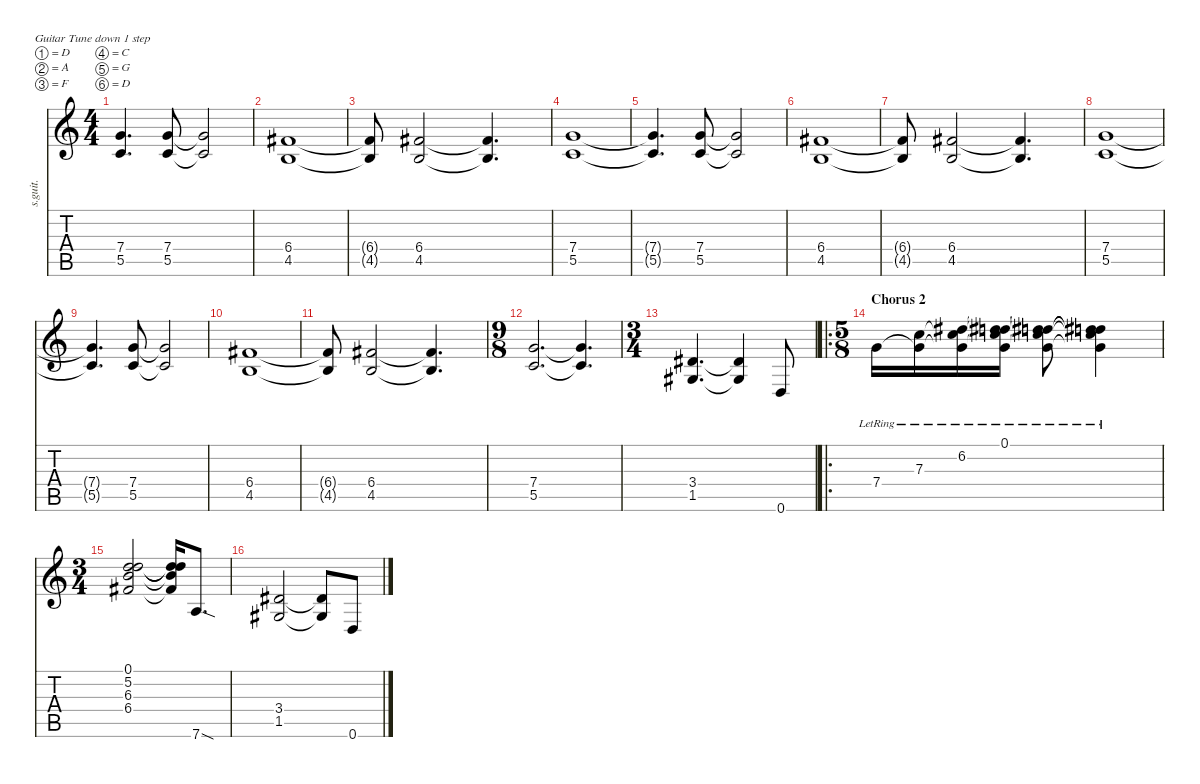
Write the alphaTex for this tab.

\defaultSystemsLayout 4
\hideDynamics
\bracketExtendMode nobrackets
\track ("Muhammed Suicmez" "s.guit.") {instrument distortionguitar}
\staff {score tabs}
\tuning (D4 A3 F3 C3 G2 D2)
\ts (4 4)
\tempo (104 hide)
\clef g2
\ks c
(7.4{t} 5.5{t}).4{d lyrics (0 "") lyrics (1 "") lyrics (2 "") lyrics (3 "") lyrics (4 "") dy f} (7.4 5.5).8{lyrics (0 "") lyrics (1 "") lyrics (2 "") lyrics (3 "") lyrics (4 "")} (7.4{t} 5.5{t}).2{lyrics (0 "") lyrics (1 "") lyrics (2 "") lyrics (3 "") lyrics (4 "")} |
(6.4{acc #} 4.5).1{lyrics (0 "") lyrics (1 "") lyrics (2 "") lyrics (3 "") lyrics (4 "")} |
(6.4{t acc #} 4.5{t}).8{lyrics (0 "") lyrics (1 "") lyrics (2 "") lyrics (3 "") lyrics (4 "")} (6.4{acc #} 4.5).2{lyrics (0 "") lyrics (1 "") lyrics (2 "") lyrics (3 "") lyrics (4 "")} (6.4{t acc #} 4.5{t}).4{d lyrics (0 "") lyrics (1 "") lyrics (2 "") lyrics (3 "") lyrics (4 "")} |
(7.4 5.5).1{lyrics (0 "") lyrics (1 "") lyrics (2 "") lyrics (3 "") lyrics (4 "")} |
(7.4{t} 5.5{t}).4{d lyrics (0 "") lyrics (1 "") lyrics (2 "") lyrics (3 "") lyrics (4 "")} (7.4 5.5).8{lyrics (0 "") lyrics (1 "") lyrics (2 "") lyrics (3 "") lyrics (4 "")} (7.4{t} 5.5{t}).2{lyrics (0 "") lyrics (1 "") lyrics (2 "") lyrics (3 "") lyrics (4 "")} |
(6.4{acc #} 4.5).1{lyrics (0 "") lyrics (1 "") lyrics (2 "") lyrics (3 "") lyrics (4 "")} |
(6.4{t acc #} 4.5{t}).8{lyrics (0 "") lyrics (1 "") lyrics (2 "") lyrics (3 "") lyrics (4 "")} (6.4{acc #} 4.5).2{lyrics (0 "") lyrics (1 "") lyrics (2 "") lyrics (3 "") lyrics (4 "")} (6.4{t acc #} 4.5{t}).4{d lyrics (0 "") lyrics (1 "") lyrics (2 "") lyrics (3 "") lyrics (4 "")} |
(7.4 5.5).1{lyrics (0 "") lyrics (1 "") lyrics (2 "") lyrics (3 "") lyrics (4 "")} |
(7.4{t} 5.5{t}).4{d lyrics (0 "") lyrics (1 "") lyrics (2 "") lyrics (3 "") lyrics (4 "")} (7.4 5.5).8{lyrics (0 "") lyrics (1 "") lyrics (2 "") lyrics (3 "") lyrics (4 "")} (7.4{t} 5.5{t}).2{lyrics (0 "") lyrics (1 "") lyrics (2 "") lyrics (3 "") lyrics (4 "")} |
(6.4{acc #} 4.5).1{lyrics (0 "") lyrics (1 "") lyrics (2 "") lyrics (3 "") lyrics (4 "")} |
(6.4{t acc #} 4.5{t}).8{lyrics (0 "") lyrics (1 "") lyrics (2 "") lyrics (3 "") lyrics (4 "")} (6.4{acc #} 4.5).2{lyrics (0 "") lyrics (1 "") lyrics (2 "") lyrics (3 "") lyrics (4 "")} (6.4{t acc #} 4.5{t}).4{d lyrics (0 "") lyrics (1 "") lyrics (2 "") lyrics (3 "") lyrics (4 "")} |
\ts (9 8)
\beaming (8 2 2 2 2)
\tempo (112 hide)
(7.4 5.5).2{d lyrics (0 "") lyrics (1 "") lyrics (2 "") lyrics (3 "") lyrics (4 "")} (7.4{t} 5.5{t}).4{d lyrics (0 "") lyrics (1 "") lyrics (2 "") lyrics (3 "") lyrics (4 "")} |
\ts (3 4)
\beaming (8 2 2 2 2)
(3.4{acc #} 1.5{acc #}).4{d lyrics (0 "") lyrics (1 "") lyrics (2 "") lyrics (3 "") lyrics (4 "")} (3.4{t acc #} 1.5{t acc #}).4{lyrics (0 "") lyrics (1 "") lyrics (2 "") lyrics (3 "") lyrics (4 "")} 0.6.8{lyrics (0 "") lyrics (1 "") lyrics (2 "") lyrics (3 "") lyrics (4 "")} |
\ro
\ts (5 8)
\beaming (8 2 2 2 2)
\section ("" "Chorus 2")
7.4{lr}.16{lyrics (0 "") lyrics (1 "") lyrics (2 "") lyrics (3 "") lyrics (4 "")} (7.3{lr} 7.4{lr t}).16{lyrics (0 "") lyrics (1 "") lyrics (2 "") lyrics (3 "") lyrics (4 "")} (6.2{lr acc #} 7.3{lr t} 7.4{lr t}).16{lyrics (0 "") lyrics (1 "") lyrics (2 "") lyrics (3 "") lyrics (4 "")} (0.1{lr} 6.2{lr t acc #} 7.3{lr t} 7.4{lr t}).16{lyrics (0 "") lyrics (1 "") lyrics (2 "") lyrics (3 "") lyrics (4 "")} (0.1{lr t} 6.2{lr t acc #} 7.3{lr t} 7.4{lr t}).8{lyrics (0 "") lyrics (1 "") lyrics (2 "") lyrics (3 "") lyrics (4 "")} (0.1{lr t} 6.2{lr t acc #} 7.3{lr t} 7.4{lr t}).4{lyrics (0 "") lyrics (1 "") lyrics (2 "") lyrics (3 "") lyrics (4 "")} |
\ts (3 4)
\beaming (8 2 2 2 2)
(0.1 5.2 6.3 6.4{acc #}).2{lyrics (0 "") lyrics (1 "") lyrics (2 "") lyrics (3 "") lyrics (4 "")} (0.1{t} 5.2{t} 6.3{t} 6.4{t acc #}).16{lyrics (0 "") lyrics (1 "") lyrics (2 "") lyrics (3 "") lyrics (4 "")} 7.6{sod}.8{d lyrics (0 "") lyrics (1 "") lyrics (2 "") lyrics (3 "") lyrics (4 "")} |
(3.4{acc #} 1.5{acc #}).2{lyrics (0 "") lyrics (1 "") lyrics (2 "") lyrics (3 "") lyrics (4 "")} (3.4{t acc #} 1.5{t acc #}).8{lyrics (0 "") lyrics (1 "") lyrics (2 "") lyrics (3 "") lyrics (4 "")} 0.6.8{lyrics (0 "") lyrics (1 "") lyrics (2 "") lyrics (3 "") lyrics (4 "")}
